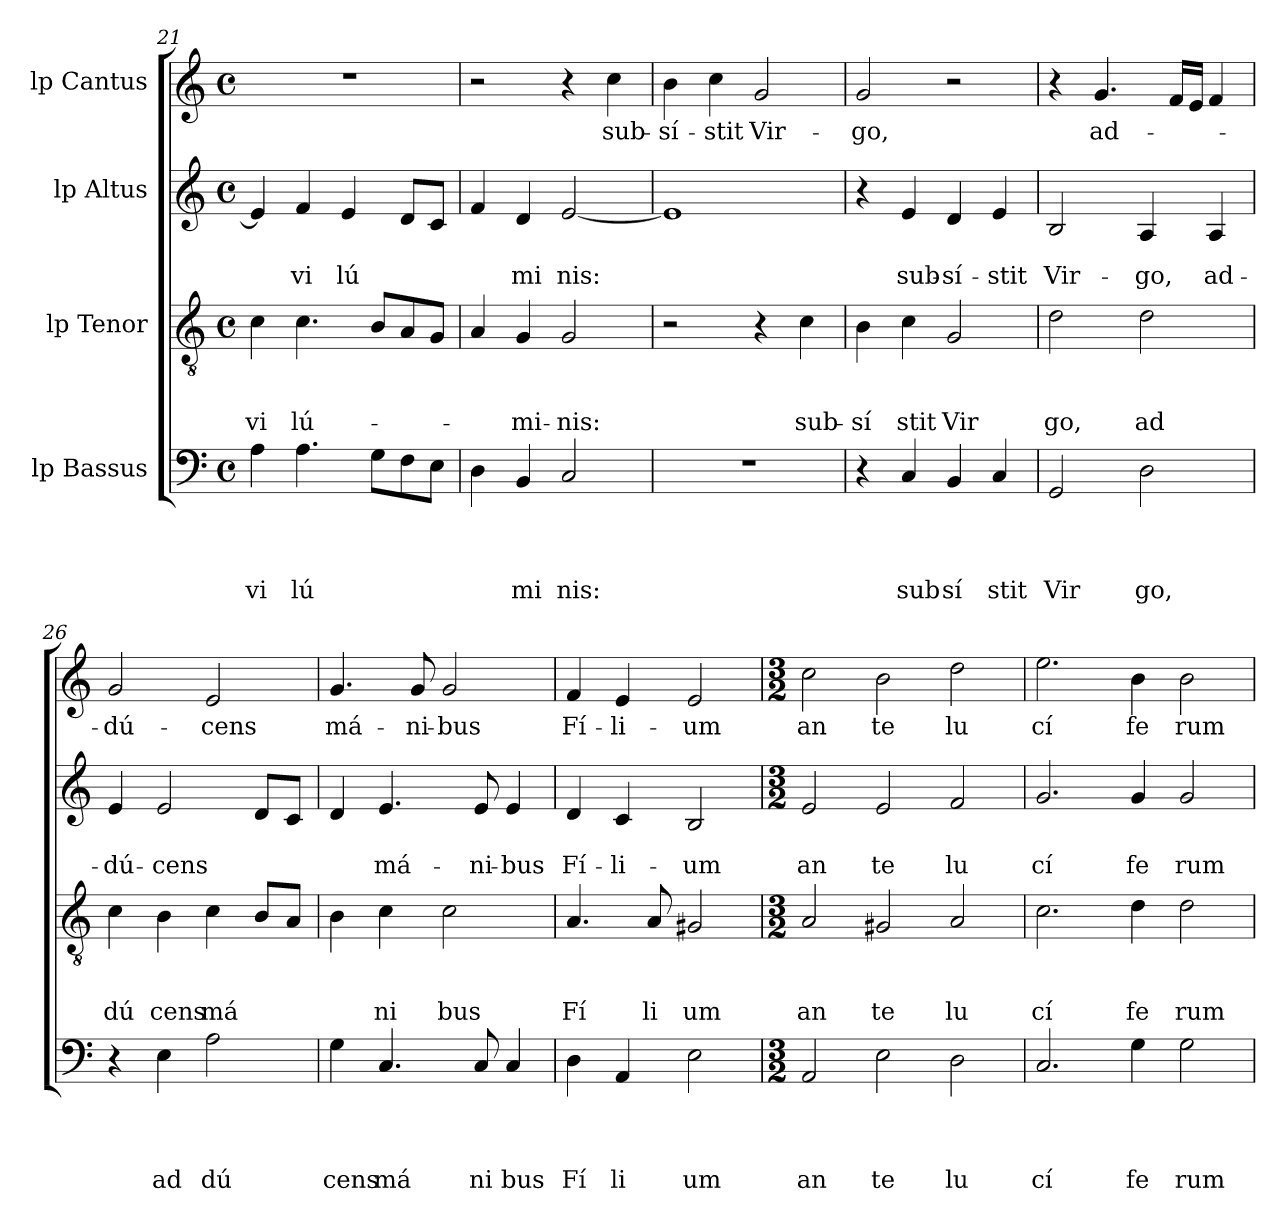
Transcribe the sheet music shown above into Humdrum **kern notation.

**kern	**text	**text	**text	**text	**kern	**text	**text	**text	**kern	**text	**text	**kern	**text
*part4	*part4	*part4	*part4	*part4	*part3	*part3	*part3	*part3	*part2	*part2	*part2	*part1	*part1
*staff4	*staff4	*staff4	*staff4	*staff4	*staff3	*staff3	*staff3	*staff3	*staff2	*staff2	*staff2	*staff1	*staff1
*I"lp Bassus	*	*	*	*	*I"lp Tenor	*	*	*	*I"lp Altus	*	*	*I"lp Cantus	*
*clefF4	*	*	*	*	*clefGv2	*	*	*	*clefG2	*	*	*clefG2	*
*k[]	*	*	*	*	*k[]	*	*	*	*k[]	*	*	*k[]	*
*C:	*	*	*	*	*C:	*	*	*	*C:	*	*	*C:	*
*M4/4	*	*	*	*	*M4/4	*	*	*	*M4/4	*	*	*M4/4	*
*met(c)	*	*	*	*	*met(c)	*	*	*	*met(c)	*	*	*met(c)	*
=21	=21	=21	=21	=21	=21	=21	=21	=21	=21	=21	=21	=21	=21
!	!	!	!	!LO:LY:b	!	!	!	!LO:LY:b	!	!	!	!	!
4A\	.	.	.	vi	4c\	.	.	-vi	4e/]	.	.	1r	.
!	!	!	!	!LO:LY:b	!	!	!	!LO:LY:b	!	!	!LO:LY:b	!	!
4.A\	.	.	.	lú	4.c\	.	.	lú-	4f/	.	vi	.	.
!	!	!	!	!	!	!	!	!	!	!	!LO:LY:b	!	!
.	.	.	.	.	.	.	.	.	4e/	.	lú	.	.
8G\L	.	.	.	.	8B/L	.	.	.	.	.	.	.	.
8F\	.	.	.	.	8A/	.	.	.	8d/L	.	.	.	.
8E\J	.	.	.	.	8G/J	.	.	.	8c/J	.	.	.	.
=22	=22	=22	=22	=22	=22	=22	=22	=22	=22	=22	=22	=22	=22
4D\	.	.	.	.	4A/	.	.	.	4f/	.	.	2r	.
!	!	!	!	!LO:LY:b	!	!	!	!LO:LY:b	!	!	!LO:LY:b	!	!
4BB/	.	.	.	mi	4G/	.	.	-mi-	4d/	.	mi	.	.
!	!	!	!	!LO:LY:b	!	!	!	!LO:LY:b	!	!	!LO:LY:b	!	!
2C/	.	.	.	nis:	2G/	.	.	-nis:	[<2e/	.	nis:	4r	.
!	!	!	!	!	!	!	!	!	!	!	!	!	!LO:LY:b
.	.	.	.	.	.	.	.	.	.	.	.	4cc\	sub-
=23	=23	=23	=23	=23	=23	=23	=23	=23	=23	=23	=23	=23	=23
!	!	!	!	!	!	!	!	!	!	!	!	!	!LO:LY:b
1r	.	.	.	.	2r	.	.	.	1e]	.	.	4b\	-sí-
!	!	!	!	!	!	!	!	!	!	!	!	!	!LO:LY:b
.	.	.	.	.	.	.	.	.	.	.	.	4cc\	-stit
!	!	!	!	!	!	!	!	!	!	!	!	!	!LO:LY:b
.	.	.	.	.	4r	.	.	.	.	.	.	2g/	Vir-
!	!	!	!	!	!	!	!	!LO:LY:b	!	!	!	!	!
.	.	.	.	.	4c\	.	.	sub-	.	.	.	.	.
!!LO:PB:g=z
=24	=24	=24	=24	=24	=24	=24	=24	=24	=24	=24	=24	=24	=24
!	!	!	!	!	!	!	!	!LO:LY:b	!	!	!	!	!LO:LY:b
4r	.	.	.	.	4B\	.	.	-sí	4r	.	.	2g/	-go,
!	!	!	!	!LO:LY:b	!	!	!	!LO:LY:b	!	!	!LO:LY:b	!	!
4C/	.	.	.	sub	4c\	.	.	stit	4e/	.	sub-	.	.
!	!	!	!	!LO:LY:b	!	!	!	!LO:LY:b	!	!	!LO:LY:b	!	!
4BB/	.	.	.	sí	2G/	.	.	Vir	4d/	.	-sí-	2r	.
!	!	!	!	!LO:LY:b	!	!	!	!	!	!	!LO:LY:b	!	!
4C/	.	.	.	stit	.	.	.	.	4e/	.	-stit	.	.
=25	=25	=25	=25	=25	=25	=25	=25	=25	=25	=25	=25	=25	=25
!	!	!	!	!LO:LY:b	!	!	!	!LO:LY:b	!	!	!LO:LY:b	!	!
2GG/	.	.	.	Vir	2d\	.	.	go,	2B/	.	Vir-	4r	.
!	!	!	!	!	!	!	!	!	!	!	!	!	!LO:LY:b
.	.	.	.	.	.	.	.	.	.	.	.	4.g/	ad-
!	!	!	!	!LO:LY:b	!	!	!	!LO:LY:b	!	!	!LO:LY:b	!	!
2D\	.	.	.	go,	2d\	.	.	ad	4A/	.	-go,	.	.
.	.	.	.	.	.	.	.	.	.	.	.	16f/LL	.
.	.	.	.	.	.	.	.	.	.	.	.	16e/JJ	.
!	!	!	!	!	!	!	!	!	!	!	!LO:LY:b	!	!
.	.	.	.	.	.	.	.	.	4A/	.	ad-	4f/	.
=26	=26	=26	=26	=26	=26	=26	=26	=26	=26	=26	=26	=26	=26
!	!	!	!	!	!	!	!	!LO:LY:b	!	!	!LO:LY:b	!	!LO:LY:b
4r	.	.	.	.	4c\	.	.	dú	4e/	.	-dú-	2g/	-dú-
!	!	!	!	!LO:LY:b	!	!	!	!LO:LY:b	!	!	!LO:LY:b	!	!
4E\	.	.	.	ad	4B\	.	.	cens	2e/	.	-cens	.	.
!	!	!	!	!LO:LY:b	!	!	!	!LO:LY:b	!	!	!	!	!LO:LY:b
2A\	.	.	.	dú	4c\	.	.	má	.	.	.	2e/	-cens
.	.	.	.	.	8B/L	.	.	.	8d/L	.	.	.	.
.	.	.	.	.	8A/J	.	.	.	8c/J	.	.	.	.
=27	=27	=27	=27	=27	=27	=27	=27	=27	=27	=27	=27	=27	=27
!	!	!	!	!LO:LY:b	!	!	!	!	!	!	!	!	!LO:LY:b
4G\	.	.	.	cens	4B\	.	.	.	4d/	.	.	4.g/	má-
!	!	!	!	!LO:LY:b	!	!	!	!LO:LY:b	!	!	!LO:LY:b	!	!
4.C/	.	.	.	má	4c\	.	.	ni	4.e/	.	má-	.	.
!	!	!	!	!	!	!	!	!	!	!	!	!	!LO:LY:b
.	.	.	.	.	.	.	.	.	.	.	.	8g/	-ni-
!	!	!	!	!	!	!	!	!LO:LY:b	!	!	!	!	!LO:LY:b
.	.	.	.	.	2c\	.	.	bus	.	.	.	2g/	-bus
!	!	!	!	!LO:LY:b	!	!	!	!	!	!	!LO:LY:b	!	!
8C/	.	.	.	ni	.	.	.	.	8e/	.	-ni-	.	.
!	!	!	!	!LO:LY:b	!	!	!	!	!	!	!LO:LY:b	!	!
4C/	.	.	.	bus	.	.	.	.	4e/	.	-bus	.	.
=28	=28	=28	=28	=28	=28	=28	=28	=28	=28	=28	=28	=28	=28
!	!	!	!	!LO:LY:b	!	!	!	!LO:LY:b	!	!	!LO:LY:b	!	!LO:LY:b
4D\	.	.	.	Fí	4.A/	.	.	Fí	4d/	.	Fí-	4f/	Fí-
!	!	!	!	!LO:LY:b	!	!	!	!	!	!	!LO:LY:b	!	!LO:LY:b
4AA/	.	.	.	li	.	.	.	.	4c/	.	-li-	4e/	-li-
!	!	!	!	!	!	!	!	!LO:LY:b	!	!	!	!	!
.	.	.	.	.	8A/	.	.	li	.	.	.	.	.
!	!	!	!	!LO:LY:b	!	!	!	!LO:LY:b	!	!	!LO:LY:b	!	!LO:LY:b
2E\	.	.	.	um	2G#X/	.	.	um	2B/	.	-um	2e/	-um
!!LO:LB:g=z
=29	=29	=29	=29	=29	=29	=29	=29	=29	=29	=29	=29	=29	=29
*M3/2	*	*	*	*	*M3/2	*	*	*	*M3/2	*	*	*M3/2	*
!	!	!	!	!LO:LY:b	!	!	!	!LO:LY:b	!	!	!LO:LY:b	!	!LO:LY:b
2AA/	.	.	.	an	2A/	.	.	an	2e/	.	an	2cc\	an
!	!	!	!	!LO:LY:b	!	!	!	!LO:LY:b	!	!	!LO:LY:b	!	!LO:LY:b
2E\	.	.	.	te	2G#X/	.	.	te	2e/	.	te	2b\	te
!	!	!	!	!LO:LY:b	!	!	!	!LO:LY:b	!	!	!LO:LY:b	!	!LO:LY:b
2D\	.	.	.	lu	2A/	.	.	lu	2f/	.	lu	2dd\	lu
=30	=30	=30	=30	=30	=30	=30	=30	=30	=30	=30	=30	=30	=30
!	!	!	!	!LO:LY:b	!	!	!	!LO:LY:b	!	!	!LO:LY:b	!	!LO:LY:b
2.C/	.	.	.	cí	2.c\	.	.	cí	2.g/	.	cí	2.ee\	cí
!	!	!	!	!LO:LY:b	!	!	!	!LO:LY:b	!	!	!LO:LY:b	!	!LO:LY:b
4G\	.	.	.	fe	4d\	.	.	fe	4g/	.	fe	4b\	fe
!	!	!	!	!LO:LY:b	!	!	!	!LO:LY:b	!	!	!LO:LY:b	!	!LO:LY:b
2G\	.	.	.	rum	2d\	.	.	rum	2g/	.	rum	2b\	rum
=	=	=	=	=	=	=	=	=	=	=	=	=	=
*-	*-	*-	*-	*-	*-	*-	*-	*-	*-	*-	*-	*-	*-
